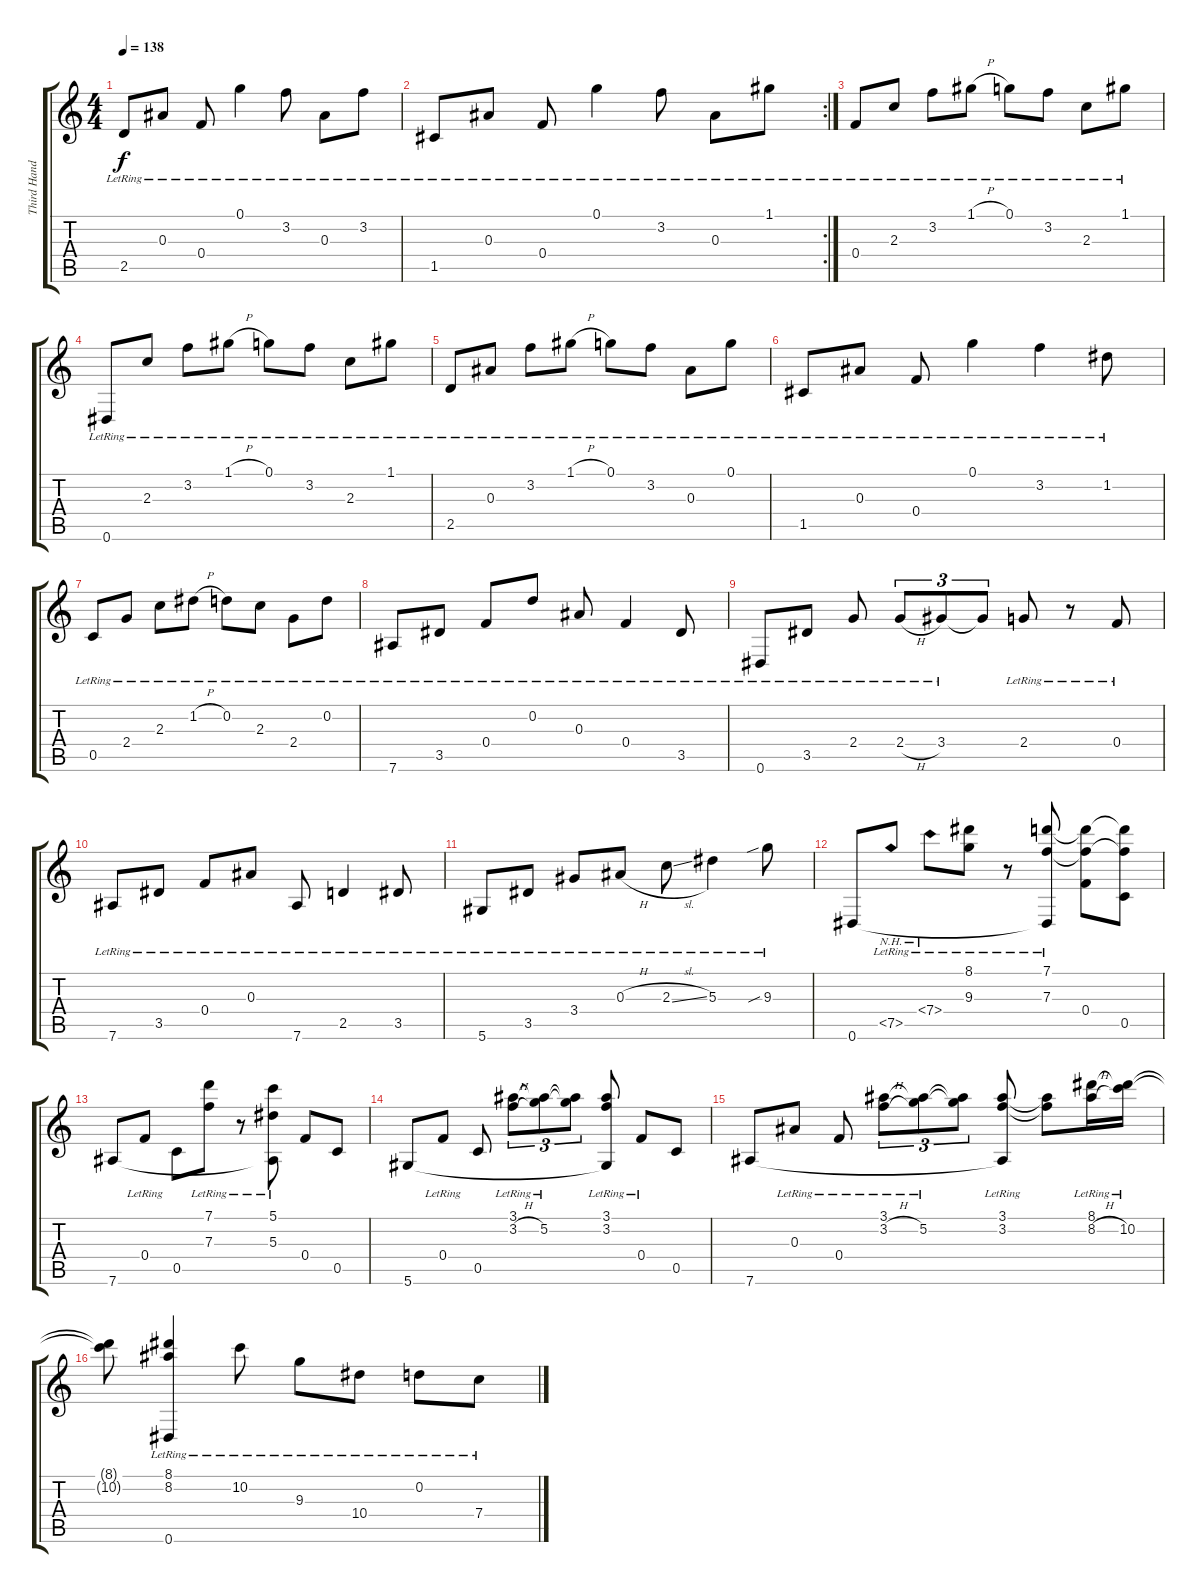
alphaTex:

\track ("Third Hand Capo" "Third Hand") {instrument acousticguitarsteel}
\staff {score tabs}
\tuning (G4 D4 Bb3 F3 C3 Eb2) {hide}
\ts (4 4)
\tempo 138
\clef g2
\ks c
2.5{lr}.8{dy f} 0.3{lr}.8 0.4{lr}.8 0.1{lr}.4 3.2{lr}.8 0.3{lr}.8 3.2{lr}.8 |
\rc 2
1.5{lr}.8 0.3{lr}.8 0.4{lr}.8 0.1{lr}.4 3.2{lr}.8 0.3{lr}.8 1.1{lr}.8 |
0.4{lr}.8 2.3{lr}.8 3.2{lr}.8 1.1{h lr}.8 0.1{lr}.8 3.2{lr}.8 2.3{lr}.8 1.1{lr}.8 |
0.6{lr}.8 2.3{lr}.8 3.2{lr}.8 1.1{h lr}.8 0.1{lr}.8 3.2{lr}.8 2.3{lr}.8 1.1{lr}.8 |
2.5{lr}.8 0.3{lr}.8 3.2{lr}.8 1.1{h lr}.8 0.1{lr}.8 3.2{lr}.8 0.3{lr}.8 0.1{lr}.8 |
1.5{lr}.8 0.3{lr}.8 0.4{lr}.8 0.1{lr}.4 3.2{lr}.4 1.2{lr}.8 |
0.5{lr}.8 2.4{lr}.8 2.3{lr}.8 1.2{h lr}.8 0.2{lr}.8 2.3{lr}.8 2.4{lr}.8 0.2{lr}.8 |
7.6{lr}.8 3.5{lr}.8 0.4{lr}.8 0.2{lr}.8 0.3{lr}.8 0.4{lr}.4 3.5{lr}.8 |
0.6{lr}.8 3.5{lr}.8 2.4{lr}.8 2.4{h lr}.8{tu (3 2)} 3.4{lr}.8{tu (3 2)} 3.4{t}.8{tu (3 2)} 2.4{lr}.8 r.8 0.4{lr}.8 |
7.6{lr}.8 3.5{lr}.8 0.4{lr}.8 0.3{lr}.8 7.6{lr}.8 2.5{lr}.4 3.5{lr}.8 |
5.6{lr}.8 3.5{lr}.8 3.4{lr}.8 0.3{h lr}.8 2.3{sl lr}.8 5.3{lr}.4 9.3{sib lr}.8 |
0.6.8 7.5{nh lr}.8 7.4{nh lr}.8 (8.1{lr} 9.3{lr}).8 r.8 (7.1{lr} 7.3{lr} 0.6{t}).8 (7.1{t} 7.3{t} 0.4).8 (7.1{t} 7.3{t} 0.5).8 |
7.6.8 0.4{lr}.8 0.5.8 (7.1{lr} 7.3{lr}).8 r.8 (5.1{lr} 5.3{lr} 7.6{t}).8 0.4.8 0.5.8 |
5.6.8 0.4{lr}.8 0.5.8 (3.1{lr} 3.2{h lr}).8{tu (3 2)} (3.1{t} 5.2{lr}).8{tu (3 2)} (3.1{t} 5.2{t}).8{tu (3 2)} (3.1{lr} 3.2{lr} 5.6{t}).8 0.4{lr}.8 0.5.8 |
7.6.8 0.3{lr}.8 0.4{lr}.8 (3.1{lr} 3.2{h lr}).8{tu (3 2)} (3.1{t} 5.2{lr}).8{tu (3 2)} (3.1{t} 5.2{t}).8{tu (3 2)} (3.1{lr} 3.2{lr} 7.6{t}).8 (3.1{t} 3.2{t}).8 (8.1{lr} 8.2{h lr}).16 (8.1{t} 10.2{lr}).16 |
(8.1{t} 10.2{t}).8 (8.1{lr} 8.2{lr} 0.6{lr}).4 10.2{lr}.8 9.3{lr}.8 10.4{lr}.8 0.2{lr}.8 7.4{lr}.8
